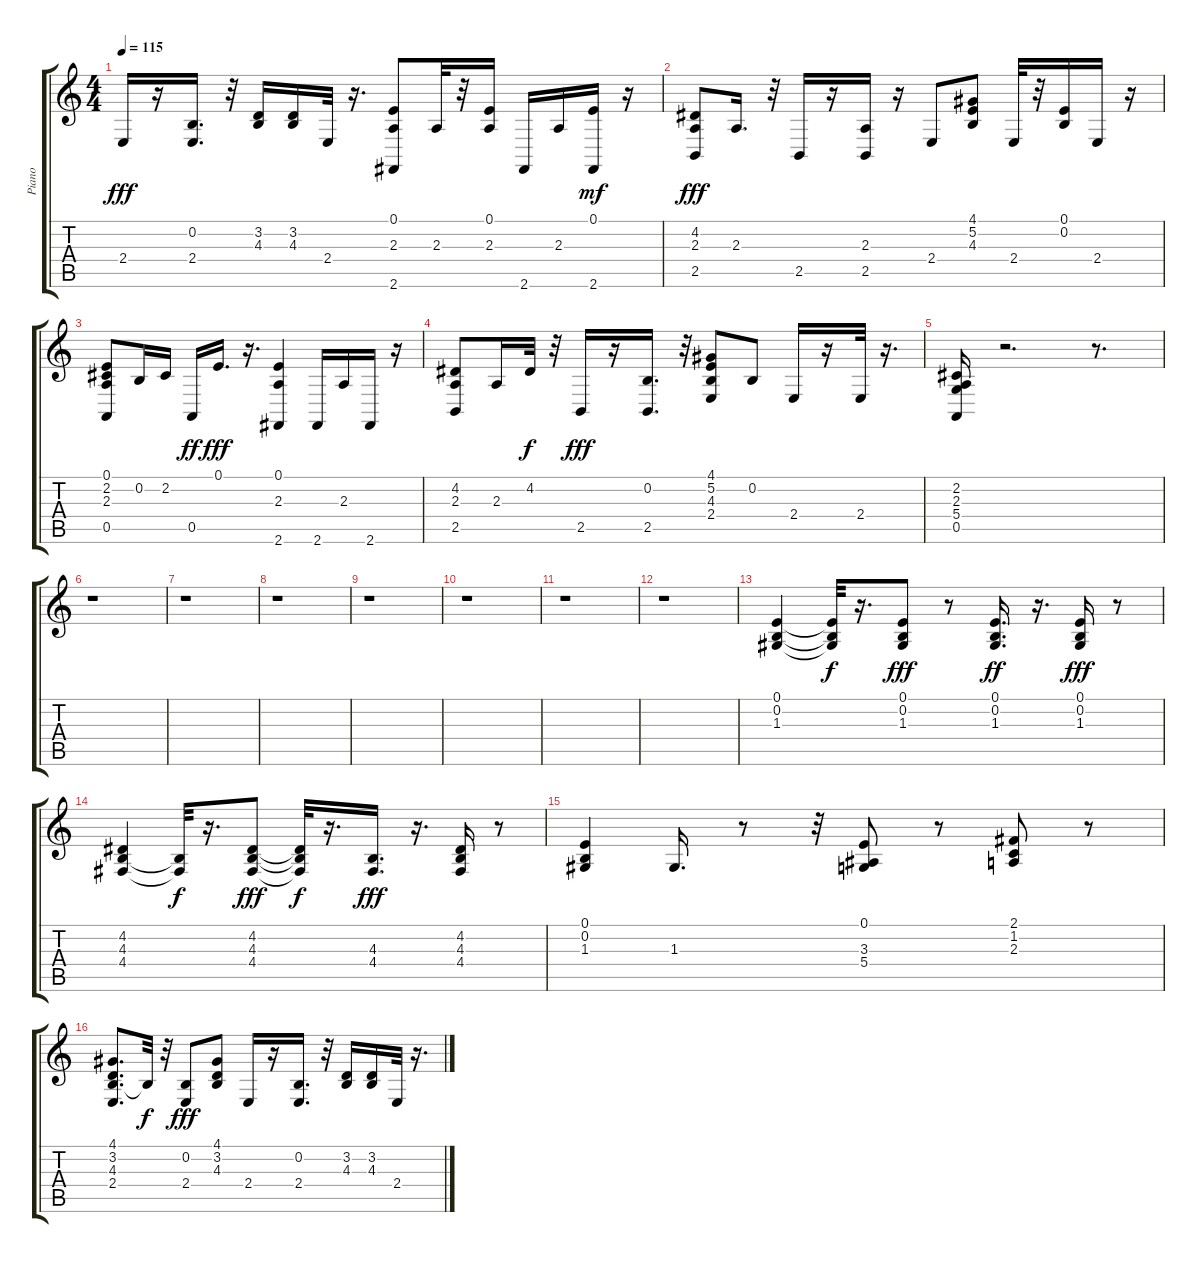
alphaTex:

\track ("Piano" "Piano") {instrument acousticgrandpiano}
\staff {score tabs}
\tuning (E4 B3 G3 D3 A2 E2) {hide}
\ts (4 4)
\tempo 115
\clef g2
\ks c
2.4.16{dy fff} r.16 (0.2 2.4).16{d} r.32 (3.2 4.3).16 (3.2 4.3).16 2.4.32 r.16{d} (0.1 2.3 2.6).8 2.3.32 r.32 (0.1 2.3).16 2.6.16 2.3.16 (0.1 2.6).16{dy mf} r.16 |
(4.2 2.3 2.5).8{dy fff} 2.3.16{d} r.32 2.5.16 r.16 (2.3 2.5).16 r.16 2.4.8 (4.1 5.2 4.3).8 2.4.32 r.32 (0.1 0.2).16 2.4.16 r.16 |
(0.1 2.2 2.3 0.5).8 0.2.16 2.2.16 0.5.16{dy ff} 0.1.16{d dy fff} r.16{d} (0.1 2.3 2.6).4 2.6.16 2.3.16 2.6.16 r.16 |
(4.2 2.3 2.5).8 2.3.16 4.2.32{dy f} r.32 2.5.16{dy fff} r.16 (0.2 2.5).16{d} r.32 (4.1 5.2 4.3 2.4).8 0.2.8 2.4.16 r.16 2.4.32 r.16{d} |
(2.2 2.3 5.4 0.5).16 r.2{d} r.8{d} |
r.1 |
r.1 |
r.1 |
r.1 |
r.1 |
r.1 |
r.1 |
(0.1 0.2 1.3).4 (0.1{t} 0.2{t} 1.3{t}).32{dy f} r.16{d} (0.1 0.2 1.3).8{dy fff} r.8 (0.1 0.2 1.3).16{d dy ff} r.16{d} (0.1 0.2 1.3).16{dy fff} r.8 |
(4.2 4.3 4.4).4 (4.3{t} 4.4{t}).32{dy f} r.16{d} (4.2 4.3 4.4).8{dy fff} (4.2{t} 4.3{t} 4.4{t}).32{dy f} r.16{d} (4.3 4.4).16{d dy fff} r.16{d} (4.2 4.3 4.4).16 r.8 |
(0.1 0.2 1.3).4 1.3.16{d} r.8 r.32 (0.1 3.3 5.4).8 r.8 (2.1 1.2 2.3).8 r.8 |
(4.1 3.2 4.3 2.4).8{d} 4.3{t}.32{dy f} r.32 (0.2 2.4).8{dy fff} (4.1 3.2 4.3).8 2.4.16 r.16 (0.2 2.4).16{d} r.32 (3.2 4.3).16 (3.2 4.3).16 2.4.32 r.16{d}
